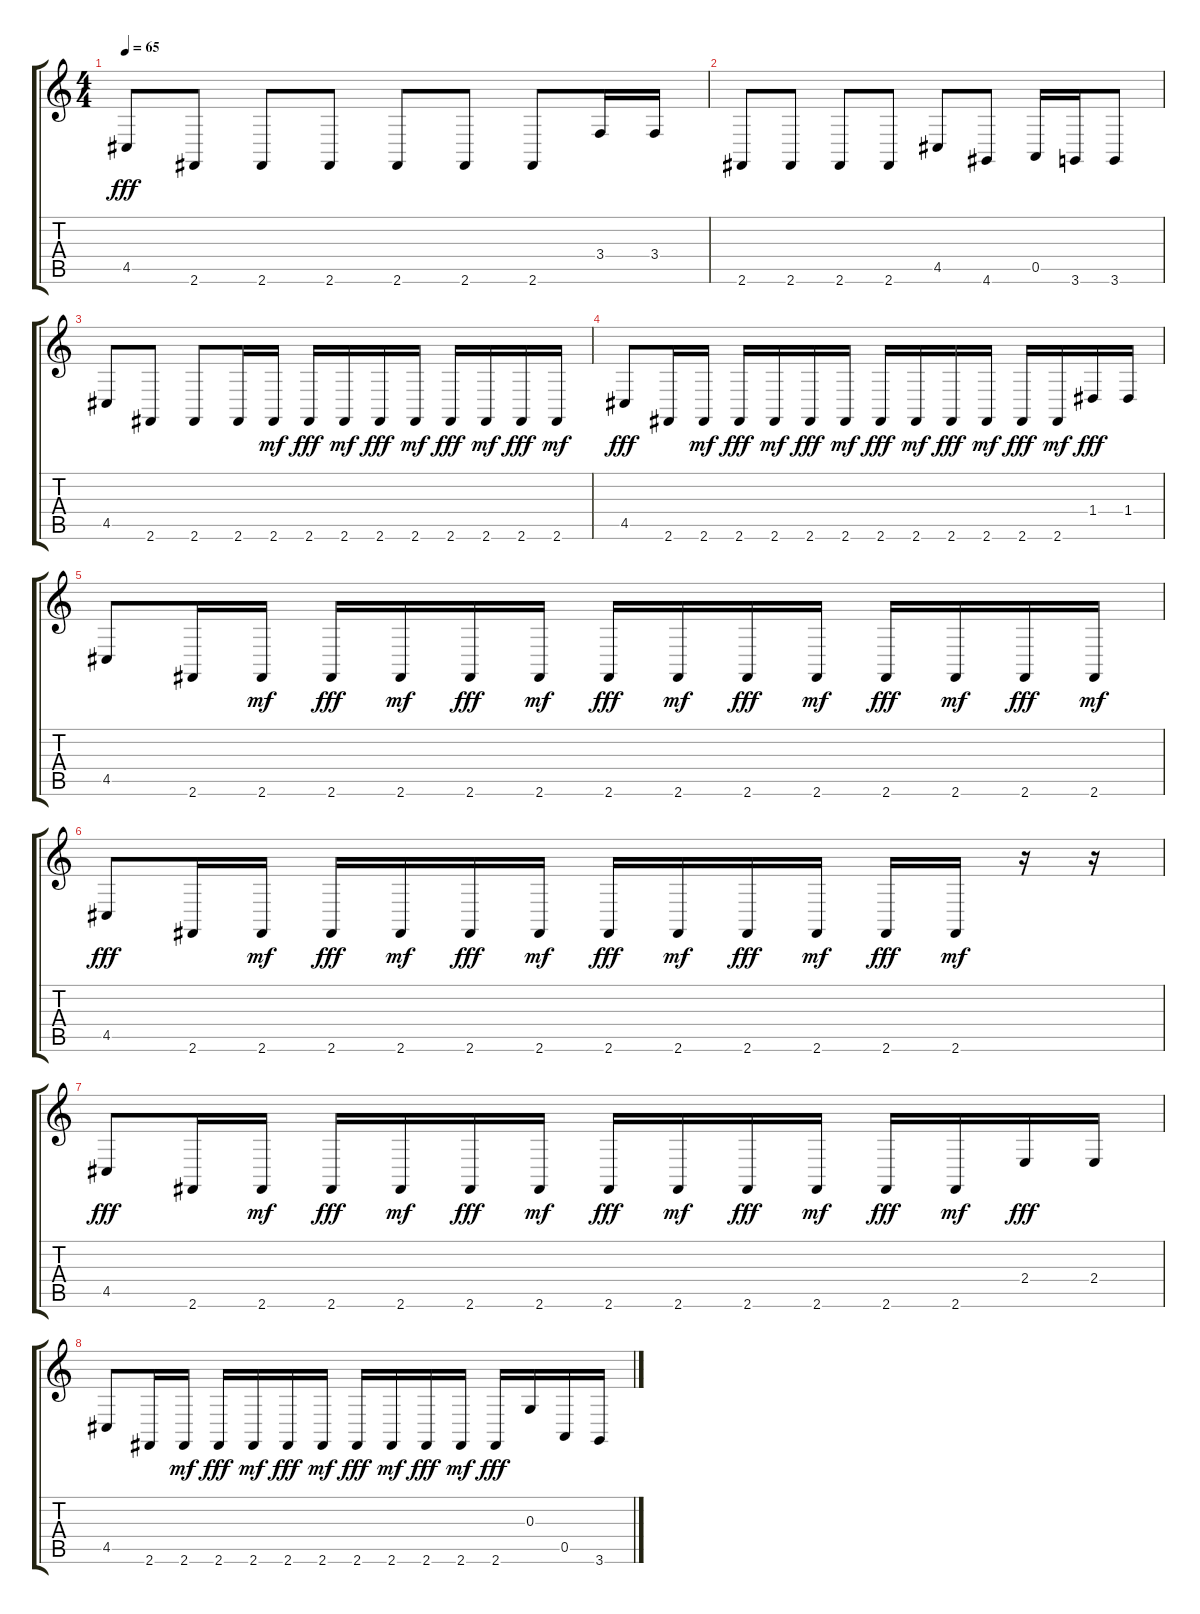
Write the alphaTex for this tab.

\track "" {instrument acousticgrandpiano}
\staff {score tabs}
\tuning (E4 B3 G3 D3 A2 E2) {hide}
\ts (4 4)
\tempo 65
\clef g2
\ks c
4.5.8{dy fff} 2.6.8 2.6.8 2.6.8 2.6.8 2.6.8 2.6.8 3.4.16 3.4.16 |
2.6.8 2.6.8 2.6.8 2.6.8 4.5.8 4.6.8 0.5.16 3.6.16 3.6.8 |
4.5.8 2.6.8 2.6.8 2.6.16 2.6.16{dy mf} 2.6.16{dy fff} 2.6.16{dy mf} 2.6.16{dy fff} 2.6.16{dy mf} 2.6.16{dy fff} 2.6.16{dy mf} 2.6.16{dy fff} 2.6.16{dy mf} |
4.5.8{dy fff} 2.6.16 2.6.16{dy mf} 2.6.16{dy fff} 2.6.16{dy mf} 2.6.16{dy fff} 2.6.16{dy mf} 2.6.16{dy fff} 2.6.16{dy mf} 2.6.16{dy fff} 2.6.16{dy mf} 2.6.16{dy fff} 2.6.16{dy mf} 1.4.16{dy fff} 1.4.16 |
4.5.8 2.6.16 2.6.16{dy mf} 2.6.16{dy fff} 2.6.16{dy mf} 2.6.16{dy fff} 2.6.16{dy mf} 2.6.16{dy fff} 2.6.16{dy mf} 2.6.16{dy fff} 2.6.16{dy mf} 2.6.16{dy fff} 2.6.16{dy mf} 2.6.16{dy fff} 2.6.16{dy mf} |
4.5.8{dy fff} 2.6.16 2.6.16{dy mf} 2.6.16{dy fff} 2.6.16{dy mf} 2.6.16{dy fff} 2.6.16{dy mf} 2.6.16{dy fff} 2.6.16{dy mf} 2.6.16{dy fff} 2.6.16{dy mf} 2.6.16{dy fff} 2.6.16{dy mf} r.16 r.16 |
4.5.8{dy fff} 2.6.16 2.6.16{dy mf} 2.6.16{dy fff} 2.6.16{dy mf} 2.6.16{dy fff} 2.6.16{dy mf} 2.6.16{dy fff} 2.6.16{dy mf} 2.6.16{dy fff} 2.6.16{dy mf} 2.6.16{dy fff} 2.6.16{dy mf} 2.4.16{dy fff} 2.4.16 |
4.5.8 2.6.16 2.6.16{dy mf} 2.6.16{dy fff} 2.6.16{dy mf} 2.6.16{dy fff} 2.6.16{dy mf} 2.6.16{dy fff} 2.6.16{dy mf} 2.6.16{dy fff} 2.6.16{dy mf} 2.6.16{dy fff} 0.3.16 0.5.16 3.6.16
